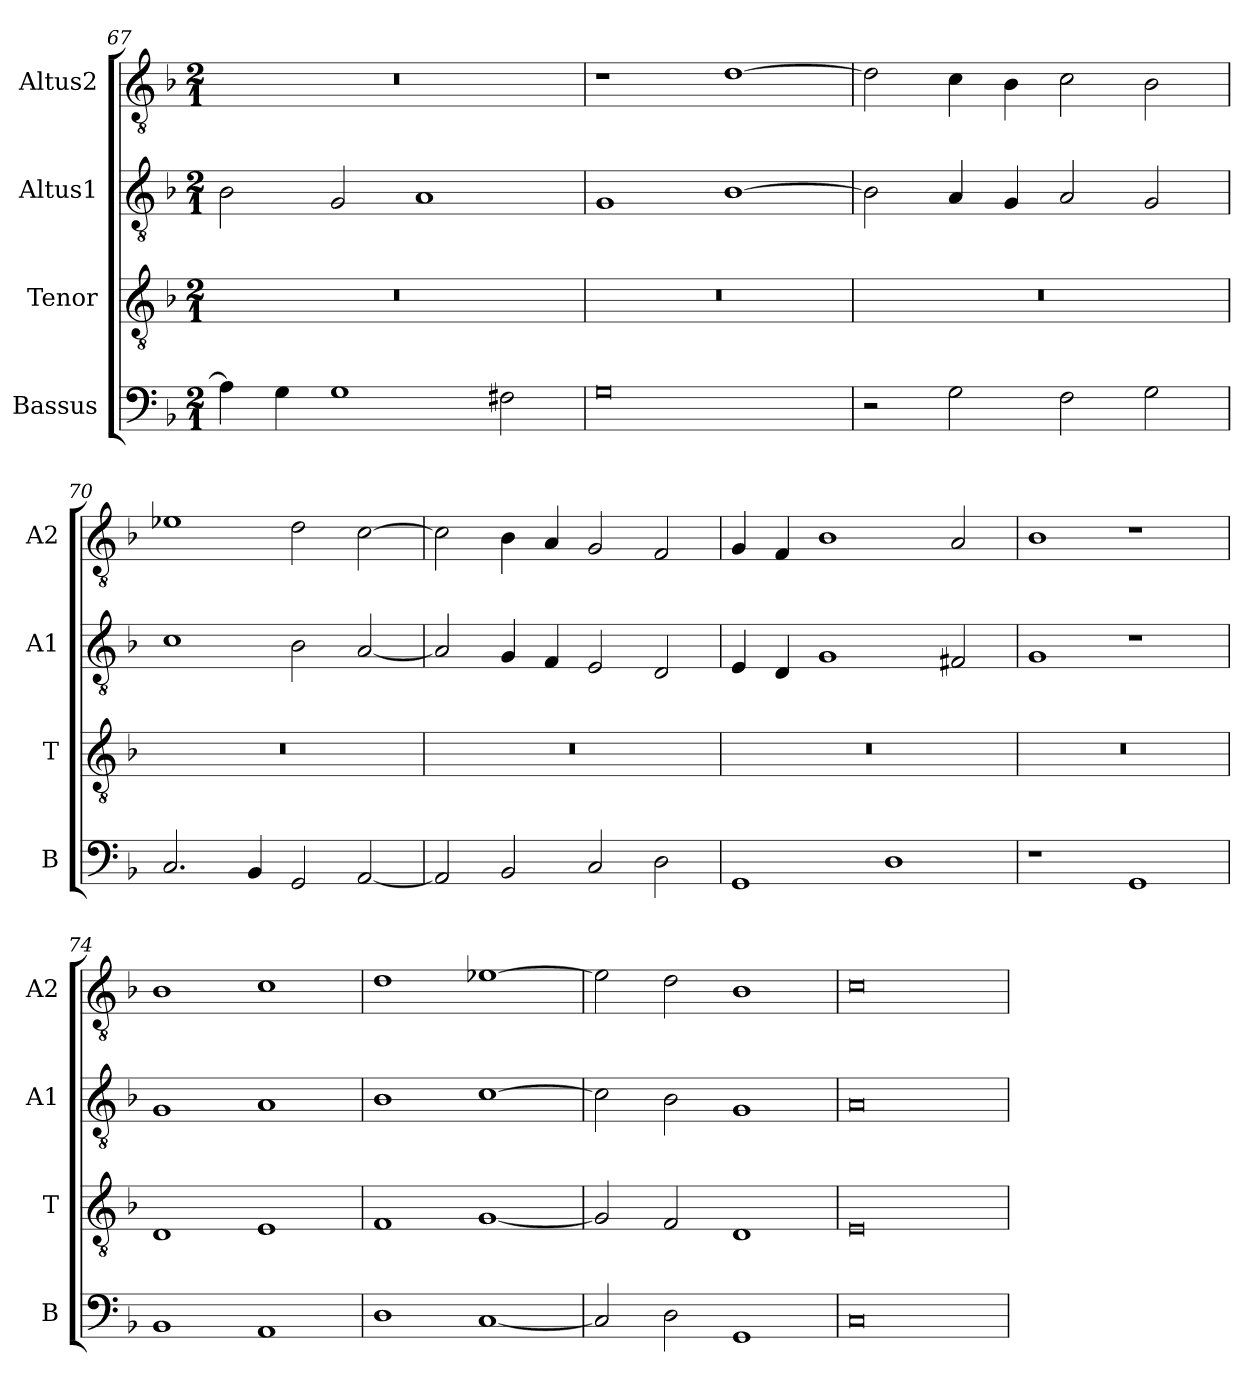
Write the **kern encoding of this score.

**kern	**kern	**kern	**kern
*part4	*part3	*part2	*part1
*staff4	*staff3	*staff2	*staff1
*I"Bassus	*I"Tenor	*I"Altus1	*I"Altus2
*I'B	*I'T	*I'A1	*I'A2
*clefF4	*clefGv2	*clefGv2	*clefGv2
*k[b-]	*k[b-]	*k[b-]	*k[b-]
*M2/1	*M2/1	*M2/1	*M2/1
=67	=67	=67	=67
4A\]	0r	2B-\	0r
4G\	.	.	.
1G	.	2G/	.
.	.	1A	.
2F#X\	.	.	.
=68	=68	=68	=68
0G	0r	1G	1r
.	.	[1B-	[1d
=69	=69	=69	=69
2r	0r	2B-\]	2d\]
2G\	.	4A/	4c\
.	.	4G/	4B-\
2F\	.	2A/	2c\
2G\	.	2G/	2B-\
=70	=70	=70	=70
2.C/	0r	1c	1e-X
4BB-/	.	.	.
2GG/	.	2B-\	2d\
[2AA/	.	[2A/	[2c\
=71	=71	=71	=71
2AA/]	0r	2A/]	2c\]
2BB-/	.	4G/	4B-\
.	.	4F/	4A/
2C/	.	2E/	2G/
2D\	.	2D/	2F/
=72	=72	=72	=72
1GG	0r	4E/	4G/
.	.	4D/	4F/
.	.	1G	1B-
1D	.	.	.
.	.	2F#X/	2A/
=73	=73	=73	=73
1r	0r	1G	1B-
1GG	.	1r	1r
=74	=74	=74	=74
1BB-	1D	1G	1B-
1AA	1E	1A	1c
=75	=75	=75	=75
1D	1F	1B-	1d
[1C	[1G	[1c	[1e-X
=76	=76	=76	=76
2C/]	2G/]	2c\]	2e-\]
2D\	2F/	2B-\	2d\
1GG	1D	1G	1B-
=77	=77	=77	=77
0C	0E	0A	0c
=	=	=	=
*-	*-	*-	*-
